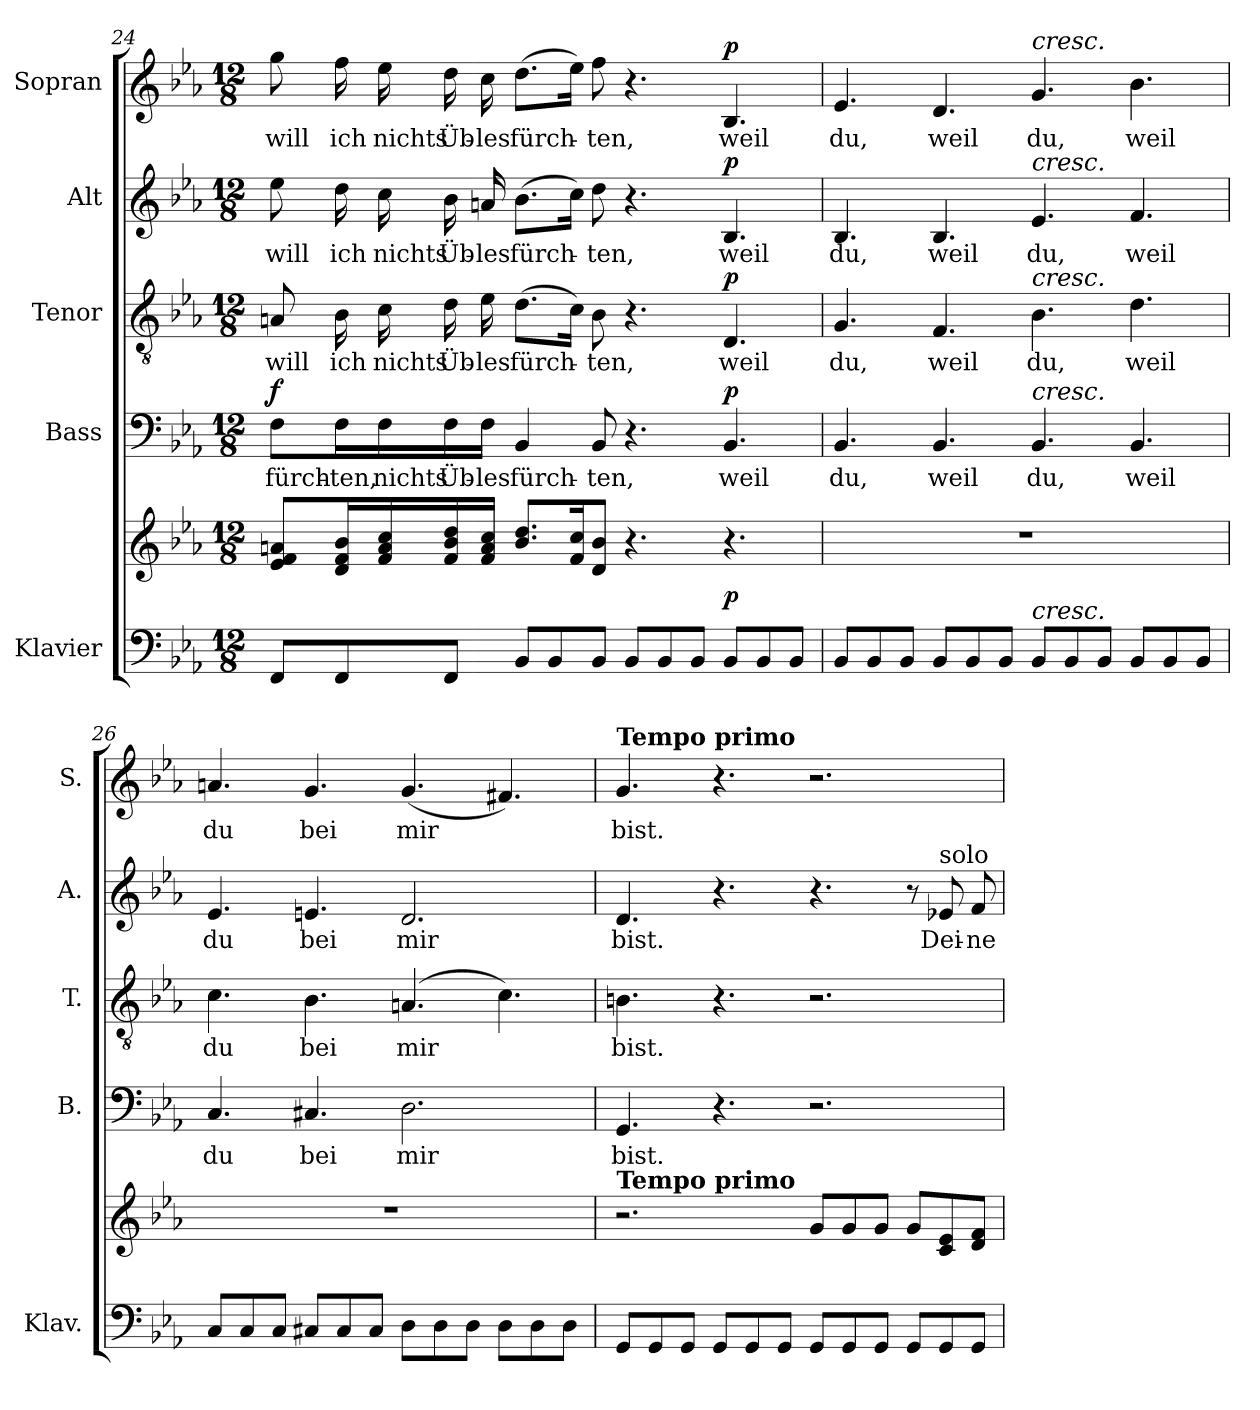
**kern	**kern	**dynam	**kern	**text	**dynam	**kern	**text	**dynam	**kern	**text	**dynam	**kern	**text	**dynam
*part5	*part5	*part5	*part4	*part4	*part4	*part3	*part3	*part3	*part2	*part2	*part2	*part1	*part1	*part1
*staff6	*staff5	*staff5/6	*staff4	*staff4	*staff4	*staff3	*staff3	*staff3	*staff2	*staff2	*staff2	*staff1	*staff1	*staff1
*I"Klavier	*	*	*I"Bass	*	*	*I"Tenor	*	*	*I"Alt	*	*	*I"Sopran	*	*
*I'Klav.	*	*	*I'B.	*	*	*I'T.	*	*	*I'A.	*	*	*I'S.	*	*
!!LO:LB:g=z
*clefF4	*clefG2	*	*clefF4	*	*	*clefGv2	*	*	*clefG2	*	*	*clefG2	*	*
*	*	*	*	*	*	*ITrd7c12	*	*	*	*	*	*	*	*
*k[b-e-a-]	*k[b-e-a-]	*	*k[b-e-a-]	*	*	*k[b-e-a-]	*	*	*k[b-e-a-]	*	*	*k[b-e-a-]	*	*
*E-:	*E-:	*	*E-:	*	*	*E-:	*	*	*E-:	*	*	*E-:	*	*
*M12/8	*M12/8	*	*M12/8	*	*	*M12/8	*	*	*M12/8	*	*	*M12/8	*	*
=24	=24	=24	=24	=24	=24	=24	=24	=24	=24	=24	=24	=24	=24	=24
!	!	!	!	!LO:LY:b:color=#000000	!	!	!	!	!	!	!	!	!	!
!	!	!	!	!	!	!	!LO:LY:b:color=#000000	!	!	!	!	!	!	!
!	!	!	!	!	!	!	!	!	!	!LO:LY:b:color=#000000	!	!	!	!
!	!	!	!	!	!	!	!	!	!	!	!	!	!LO:LY:b:color=#000000	!
8FFi/L	8e-i/ 8fi 8aniL	.	8Fi\L	fürch-	f	8AAni/	will	.	8ee-i\	will	.	8ggi\	will	.
!	!	!	!	!LO:LY:b:color=#000000	!	!	!	!	!	!	!	!	!	!
!	!	!	!	!	!	!	!LO:LY:b:color=#000000	!	!	!	!	!	!	!
!	!	!	!	!	!	!	!	!	!	!LO:LY:b:color=#000000	!	!	!	!
!	!	!	!	!	!	!	!	!	!	!	!	!	!LO:LY:b:color=#000000	!
8FFi/	16di/ 16fi 16b-iL	.	16Fi\L	-ten,	.	16BB-i\	ich	.	16ddi\	ich	.	16ffi\	ich	.
!	!	!	!	!LO:LY:b:color=#000000	!	!	!	!	!	!	!	!	!	!
!	!	!	!	!	!	!	!LO:LY:b:color=#000000	!	!	!	!	!	!	!
!	!	!	!	!	!	!	!	!	!	!LO:LY:b:color=#000000	!	!	!	!
!	!	!	!	!	!	!	!	!	!	!	!	!	!LO:LY:b:color=#000000	!
.	16fi/ 16ai 16cci	.	16Fi\	nichts	.	16Ci\	nichts	.	16cci\	nichts	.	16ee-i\	nichts	.
!	!	!	!	!LO:LY:b:color=#000000	!	!	!	!	!	!	!	!	!	!
!	!	!	!	!	!	!	!LO:LY:b:color=#000000	!	!	!	!	!	!	!
!	!	!	!	!	!	!	!	!	!	!LO:LY:b:color=#000000	!	!	!	!
!	!	!	!	!	!	!	!	!	!	!	!	!	!LO:LY:b:color=#000000	!
8FFi/J	16fi/ 16b-i 16ddi	.	16Fi\	Üb-	.	16Di\	Üb-	.	16b-i\	Üb-	.	16ddi\	Üb-	.
!	!	!	!	!LO:LY:b:color=#000000	!	!	!	!	!	!	!	!	!	!
!	!	!	!	!	!	!	!LO:LY:b:color=#000000	!	!	!	!	!	!	!
!	!	!	!	!	!	!	!	!	!	!LO:LY:b:color=#000000	!	!	!	!
!	!	!	!	!	!	!	!	!	!	!	!	!	!LO:LY:b:color=#000000	!
.	16fi/ 16ai 16cciJJ	.	16Fi\JJ	-les	.	16E-i\	-les	.	16ani/	-les	.	16cci\	-les	.
!	!	!	!	!LO:LY:b:color=#000000	!	!	!	!	!	!	!	!	!	!
!	!	!	!	!	!	!	!LO:LY:b:color=#000000	!	!	!	!	!	!	!
!	!	!	!	!	!	!	!	!	!	!LO:LY:b:color=#000000	!	!	!	!
!	!	!	!	!	!	!	!	!	!	!	!	!	!LO:LY:b:color=#000000	!
8BB-i/L	8.b-i/ 8.ddiL	.	4BB-i/	fürch-	.	(8.Di\L	fürch-	.	(8.b-i\L	fürch-	.	(8.ddi\L	fürch-	.
8BB-i/	.	.	.	.	.	.	.	.	.	.	.	.	.	.
.	16fi/ 16ccik	.	.	.	.	16Ci\Jk)	.	.	16cci\Jk)	.	.	16ee-i\Jk)	.	.
!	!	!	!	!LO:LY:b:color=#000000	!	!	!	!	!	!	!	!	!	!
!	!	!	!	!	!	!	!LO:LY:b:color=#000000	!	!	!	!	!	!	!
!	!	!	!	!	!	!	!	!	!	!LO:LY:b:color=#000000	!	!	!	!
!	!	!	!	!	!	!	!	!	!	!	!	!	!LO:LY:b:color=#000000	!
8BB-i/J	8di/ 8b-iJ	.	8BB-i/	-ten,	.	8BB-i\	-ten,	.	8ddi\	-ten,	.	8ffi\	-ten,	.
8BB-i/L	4.r	.	4.r	.	.	4.r	.	.	4.r	.	.	4.r	.	.
8BB-i/	.	.	.	.	.	.	.	.	.	.	.	.	.	.
8BB-i/J	.	.	.	.	.	.	.	.	.	.	.	.	.	.
!	!	!	!	!LO:LY:b:color=#000000	!	!	!	!	!	!	!	!	!	!
!	!	!	!	!	!	!	!LO:LY:b:color=#000000	!	!	!	!	!	!	!
!	!	!	!	!	!	!	!	!	!	!LO:LY:b:color=#000000	!	!	!	!
!	!	!	!	!	!	!	!	!	!	!	!	!	!LO:LY:b:color=#000000	!
8BB-i/L	4.r	p	4.BB-i/	weil	p	4.DDi/	weil	p	4.B-i/	weil	p	4.B-i/	weil	p
8BB-i/	.	.	.	.	.	.	.	.	.	.	.	.	.	.
8BB-i/J	.	.	.	.	.	.	.	.	.	.	.	.	.	.
=25	=25	=25	=25	=25	=25	=25	=25	=25	=25	=25	=25	=25	=25	=25
!	!LO:N:vis=1	!	!	!	!	!	!	!	!	!	!	!	!	!
!	!	!	!	!LO:LY:b:color=#000000	!	!	!	!	!	!	!	!	!	!
!	!	!	!	!	!	!	!LO:LY:b:color=#000000	!	!	!	!	!	!	!
!	!	!	!	!	!	!	!	!	!	!LO:LY:b:color=#000000	!	!	!	!
!	!	!	!	!	!	!	!	!	!	!	!	!	!LO:LY:b:color=#000000	!
8BB-i/L	1.r	.	4.BB-i/	du,	.	4.GGi/	du,	.	4.B-i/	du,	.	4.e-i/	du,	.
8BB-i/	.	.	.	.	.	.	.	.	.	.	.	.	.	.
8BB-i/J	.	.	.	.	.	.	.	.	.	.	.	.	.	.
!	!	!	!	!LO:LY:b:color=#000000	!	!	!	!	!	!	!	!	!	!
!	!	!	!	!	!	!	!LO:LY:b:color=#000000	!	!	!	!	!	!	!
!	!	!	!	!	!	!	!	!	!	!LO:LY:b:color=#000000	!	!	!	!
!	!	!	!	!	!	!	!	!	!	!	!	!	!LO:LY:b:color=#000000	!
8BB-i/L	.	.	4.BB-i/	weil	.	4.FFi/	weil	.	4.B-i/	weil	.	4.di/	weil	.
8BB-i/	.	.	.	.	.	.	.	.	.	.	.	.	.	.
8BB-i/J	.	.	.	.	.	.	.	.	.	.	.	.	.	.
!	!	!	!	!LO:LY:b:color=#000000	!	!	!	!	!	!	!	!	!	!
!	!	!	!	!	!	!	!LO:LY:b:color=#000000	!	!	!	!	!	!	!
!	!	!	!	!	!	!	!	!	!	!LO:LY:b:color=#000000	!	!	!	!
!	!	!	!	!	!	!	!	!	!	!	!	!LO:TX:a:i:t=cresc.	!	!
!	!	!	!	!	!	!	!	!	!LO:TX:a:i:t=cresc.	!	!	!	!	!
!	!	!	!	!	!	!LO:TX:a:i:t=cresc.	!	!	!	!	!	!	!	!
!	!	!	!LO:TX:a:i:t=cresc.	!	!	!	!	!	!	!	!	!	!	!
!LO:TX:a:i:t=cresc.	!	!	!	!	!	!	!	!	!	!	!	!	!	!
!	!	!	!	!	!	!	!	!	!	!	!	!	!LO:LY:b:color=#000000	!
8BB-i/L	.	.	4.BB-i/	du,	.	4.BB-i\	du,	.	4.e-i/	du,	.	4.gi/	du,	.
8BB-i/	.	.	.	.	.	.	.	.	.	.	.	.	.	.
8BB-i/J	.	.	.	.	.	.	.	.	.	.	.	.	.	.
!	!	!	!	!LO:LY:b:color=#000000	!	!	!	!	!	!	!	!	!	!
!	!	!	!	!	!	!	!LO:LY:b:color=#000000	!	!	!	!	!	!	!
!	!	!	!	!	!	!	!	!	!	!LO:LY:b:color=#000000	!	!	!	!
!	!	!	!	!	!	!	!	!	!	!	!	!	!LO:LY:b:color=#000000	!
8BB-i/L	.	.	4.BB-i/	weil	.	4.Di\	weil	.	4.fi/	weil	.	4.b-i\	weil	.
8BB-i/	.	.	.	.	.	.	.	.	.	.	.	.	.	.
8BB-i/J	.	.	.	.	.	.	.	.	.	.	.	.	.	.
=26	=26	=26	=26	=26	=26	=26	=26	=26	=26	=26	=26	=26	=26	=26
!	!LO:N:vis=1	!	!	!	!	!	!	!	!	!	!	!	!	!
!	!	!	!	!LO:LY:b:color=#000000	!	!	!	!	!	!	!	!	!	!
!	!	!	!	!	!	!	!LO:LY:b:color=#000000	!	!	!	!	!	!	!
!	!	!	!	!	!	!	!	!	!	!LO:LY:b:color=#000000	!	!	!	!
!	!	!	!	!	!	!	!	!	!	!	!	!	!LO:LY:b:color=#000000	!
8Ci/L	1.r	.	4.Ci/	du	.	4.Ci\	du	.	4.e-i/	du	.	4.ani/	du	.
8Ci/	.	.	.	.	.	.	.	.	.	.	.	.	.	.
8Ci/J	.	.	.	.	.	.	.	.	.	.	.	.	.	.
!	!	!	!	!LO:LY:b:color=#000000	!	!	!	!	!	!	!	!	!	!
!	!	!	!	!	!	!	!LO:LY:b:color=#000000	!	!	!	!	!	!	!
!	!	!	!	!	!	!	!	!	!	!LO:LY:b:color=#000000	!	!	!	!
!	!	!	!	!	!	!	!	!	!	!	!	!	!LO:LY:b:color=#000000	!
8C#Xi/L	.	.	4.C#Xi/	bei	.	4.BB-i\	bei	.	4.eni/	bei	.	4.gi/	bei	.
8C#i/	.	.	.	.	.	.	.	.	.	.	.	.	.	.
8C#i/J	.	.	.	.	.	.	.	.	.	.	.	.	.	.
!	!	!	!	!LO:LY:b:color=#000000	!	!	!	!	!	!	!	!	!	!
!	!	!	!	!	!	!	!LO:LY:b:color=#000000	!	!	!	!	!	!	!
!	!	!	!	!	!	!	!	!	!	!LO:LY:b:color=#000000	!	!	!	!
!	!	!	!	!	!	!	!	!	!	!	!	!	!LO:LY:b:color=#000000	!
8Di\L	.	.	2.Di\	mir	.	(4.AAni/	mir	.	2.di/	mir	.	(4.gi/	mir	.
8Di\	.	.	.	.	.	.	.	.	.	.	.	.	.	.
8Di\J	.	.	.	.	.	.	.	.	.	.	.	.	.	.
8Di\L	.	.	.	.	.	4.Ci\)	.	.	.	.	.	4.f#Xi/)	.	.
8Di\	.	.	.	.	.	.	.	.	.	.	.	.	.	.
8Di\J	.	.	.	.	.	.	.	.	.	.	.	.	.	.
!!LO:PB:g=z
=27	=27	=27	=27	=27	=27	=27	=27	=27	=27	=27	=27	=27	=27	=27
!	!	!	!	!LO:LY:b:color=#000000	!	!	!	!	!	!	!	!	!	!
!	!	!	!	!	!	!	!LO:LY:b:color=#000000	!	!	!	!	!	!	!
!	!	!	!	!	!	!	!	!	!	!LO:LY:b:color=#000000	!	!	!	!
!	!	!	!	!	!	!	!	!	!	!	!	!LO:TX:a:B:t=Tempo primo	!	!
!	!LO:TX:a:B:t=Tempo primo	!	!	!	!	!	!	!	!	!	!	!	!	!
!	!	!	!	!	!	!	!	!	!	!	!	!	!LO:LY:b:color=#000000	!
8GGi/L	2.r	.	4.GGi/	bist.	.	4.BBni\	bist.	.	4.di/	bist.	.	4.gi/	bist.	.
8GGi/	.	.	.	.	.	.	.	.	.	.	.	.	.	.
8GGi/J	.	.	.	.	.	.	.	.	.	.	.	.	.	.
8GGi/L	.	.	4.r	.	.	4.r	.	.	4.r	.	.	4.r	.	.
8GGi/	.	.	.	.	.	.	.	.	.	.	.	.	.	.
8GGi/J	.	.	.	.	.	.	.	.	.	.	.	.	.	.
8GGi/L	8gi/L	.	2.r	.	.	2.r	.	.	4.r	.	.	2.r	.	.
8GGi/	8gi/	.	.	.	.	.	.	.	.	.	.	.	.	.
8GGi/J	8gi/J	.	.	.	.	.	.	.	.	.	.	.	.	.
8GGi/L	8gi/L	.	.	.	.	.	.	.	8r	.	.	.	.	.
!	!	!	!	!	!	!	!	!	!LO:TX:a:t=solo	!	!	!	!	!
!	!	!	!	!	!	!	!	!	!	!LO:LY:b:color=#000000	!	!	!	!
8GGi/	8ci/ 8e-i	.	.	.	.	.	.	.	8e-Xi/	Dei-	.	.	.	.
!	!	!	!	!	!	!	!	!	!	!LO:LY:b:color=#000000	!	!	!	!
8GGi/J	8di/ 8fiJ	.	.	.	.	.	.	.	8fi/	-ne	.	.	.	.
=	=	=	=	=	=	=	=	=	=	=	=	=	=	=
*-	*-	*-	*-	*-	*-	*-	*-	*-	*-	*-	*-	*-	*-	*-
